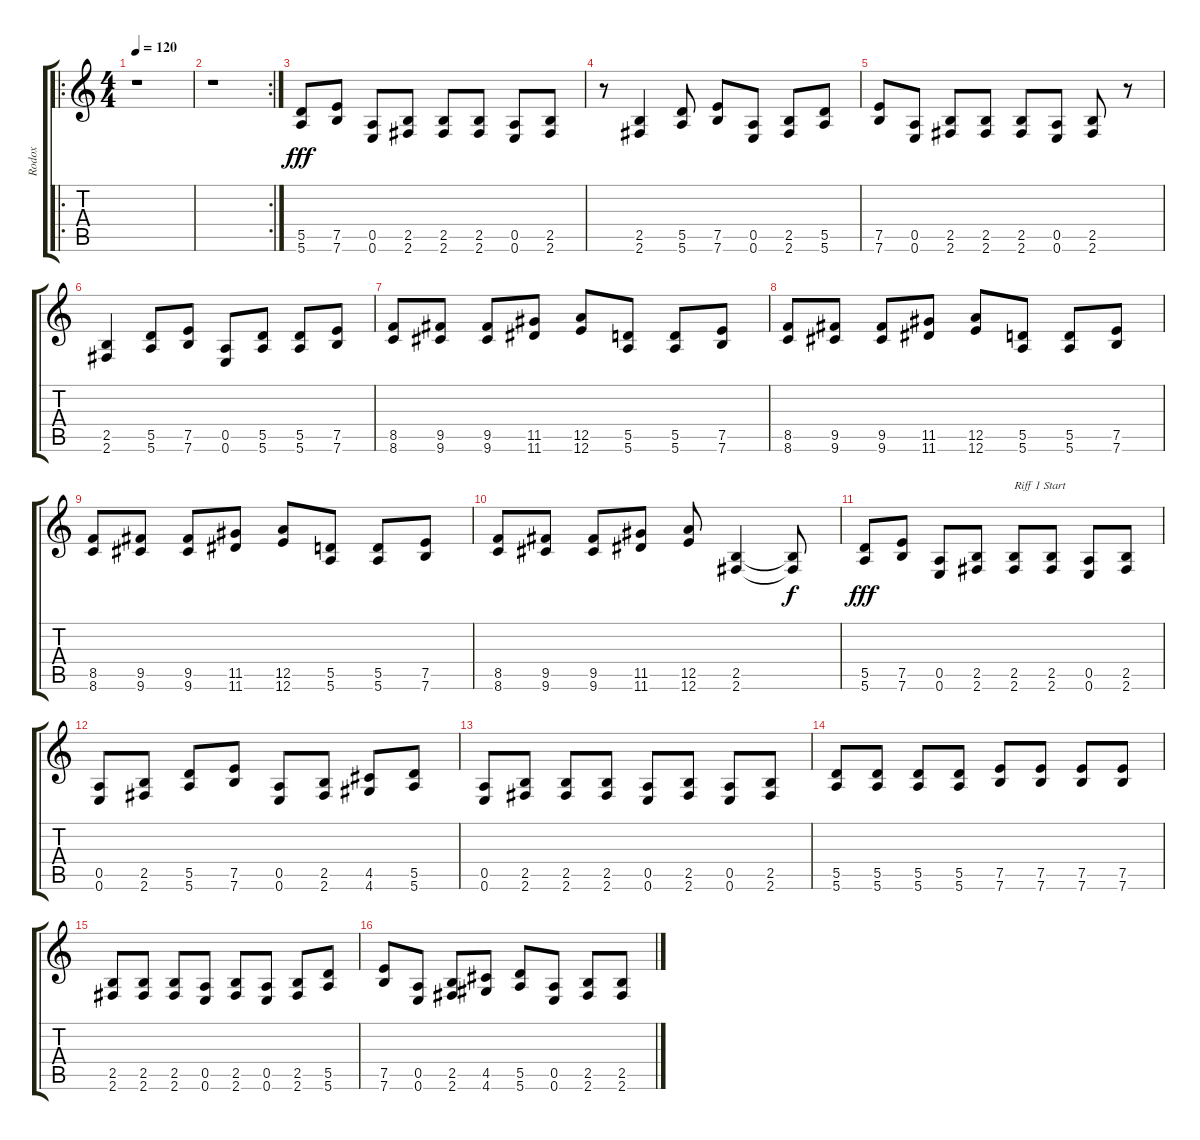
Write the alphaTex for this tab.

\track ("Rodox" "Rodox") {instrument distortionguitar}
\staff {score tabs}
\tuning (E4 B3 G3 D3 A2 E2) {hide}
\ro
\ts (4 4)
\tempo 120
\clef g2
\ks c
r.1{dy fff instrument distortionguitar} |
\rc 2
r.1 |
(5.5 5.6).8 (7.5 7.6).8 (0.5 0.6).8 (2.5 2.6).8 (2.5 2.6).8 (2.5 2.6).8 (0.5 0.6).8 (2.5 2.6).8 |
r.8 (2.5 2.6).4 (5.5 5.6).8 (7.5 7.6).8 (0.5 0.6).8 (2.5 2.6).8 (5.5 5.6).8 |
(7.5 7.6).8 (0.5 0.6).8 (2.5 2.6).8 (2.5 2.6).8 (2.5 2.6).8 (0.5 0.6).8 (2.5 2.6).8 r.8 |
(2.5 2.6).4 (5.5 5.6).8 (7.5 7.6).8 (0.5 0.6).8 (5.5 5.6).8 (5.5 5.6).8 (7.5 7.6).8 |
(8.5 8.6).8 (9.5 9.6).8 (9.5 9.6).8 (11.5 11.6).8 (12.5 12.6).8 (5.5 5.6).8 (5.5 5.6).8 (7.5 7.6).8 |
(8.5 8.6).8 (9.5 9.6).8 (9.5 9.6).8 (11.5 11.6).8 (12.5 12.6).8 (5.5 5.6).8 (5.5 5.6).8 (7.5 7.6).8 |
(8.5 8.6).8 (9.5 9.6).8 (9.5 9.6).8 (11.5 11.6).8 (12.5 12.6).8 (5.5 5.6).8 (5.5 5.6).8 (7.5 7.6).8 |
(8.5 8.6).8 (9.5 9.6).8 (9.5 9.6).8 (11.5 11.6).8 (12.5 12.6).8 (2.5 2.6).4 (2.5{t} 2.6{t}).8{dy f} |
(5.5 5.6).8{dy fff} (7.5 7.6).8 (0.5 0.6).8 (2.5 2.6).8 (2.5 2.6).8{txt "Riff 1 Start"} (2.5 2.6).8 (0.5 0.6).8 (2.5 2.6).8 |
(0.5 0.6).8 (2.5 2.6).8 (5.5 5.6).8 (7.5 7.6).8 (0.5 0.6).8 (2.5 2.6).8 (4.5 4.6).8 (5.5 5.6).8 |
(0.5 0.6).8 (2.5 2.6).8 (2.5 2.6).8 (2.5 2.6).8 (0.5 0.6).8 (2.5 2.6).8 (0.5 0.6).8 (2.5 2.6).8 |
(5.5 5.6).8 (5.5 5.6).8 (5.5 5.6).8 (5.5 5.6).8 (7.5 7.6).8 (7.5 7.6).8 (7.5 7.6).8 (7.5 7.6).8 |
(2.5 2.6).8 (2.5 2.6).8 (2.5 2.6).8 (0.5 0.6).8 (2.5 2.6).8 (0.5 0.6).8 (2.5 2.6).8 (5.5 5.6).8 |
(7.5 7.6).8 (0.5 0.6).8 (2.5 2.6).8 (4.5 4.6).8 (5.5 5.6).8 (0.5 0.6).8 (2.5 2.6).8 (2.5 2.6).8
